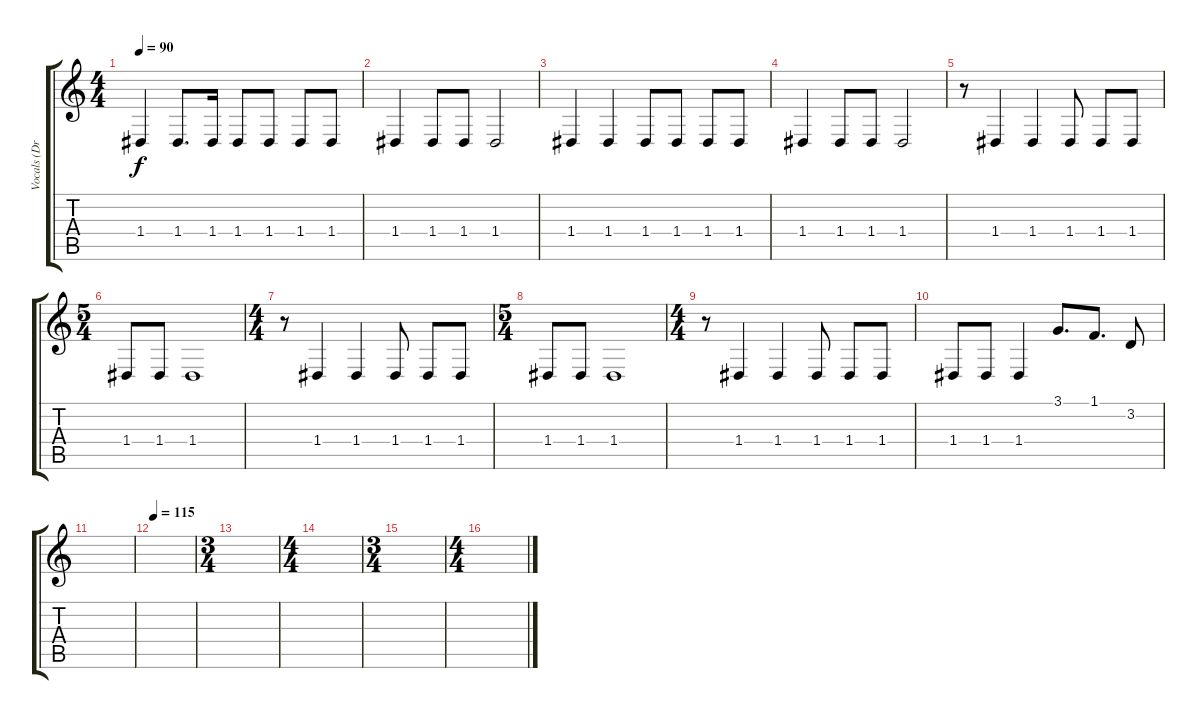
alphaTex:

\track ("Vocals (Drive and Guttural)" "Vocals (Dr") {instrument gunshot}
\staff {score tabs}
\tuning (E4 B3 G3 D3 A2 E2) {hide}
\ts (4 4)
\tempo 90
\clef g2
\ks c
1.4.4{dy f} 1.4.8{d} 1.4.16 1.4.8 1.4.8 1.4.8 1.4.8 |
1.4.4 1.4.8 1.4.8 1.4.2 |
1.4.4 1.4.4 1.4.8 1.4.8 1.4.8 1.4.8 |
1.4.4 1.4.8 1.4.8 1.4.2 |
r.8 1.4.4 1.4.4 1.4.8 1.4.8 1.4.8 |
\ts (5 4)
1.4.8 1.4.8 1.4.1 |
\ts (4 4)
r.8 1.4.4 1.4.4 1.4.8 1.4.8 1.4.8 |
\ts (5 4)
1.4.8 1.4.8 1.4.1 |
\ts (4 4)
r.8 1.4.4 1.4.4 1.4.8 1.4.8 1.4.8 |
1.4.8 1.4.8 1.4.4 3.1.8{d instrument choiraahs} 1.1.8{d} 3.2.8 |
|
\tempo 115
|
\ts (3 4)
|
\ts (4 4)
|
\ts (3 4)
|
\ts (4 4)
